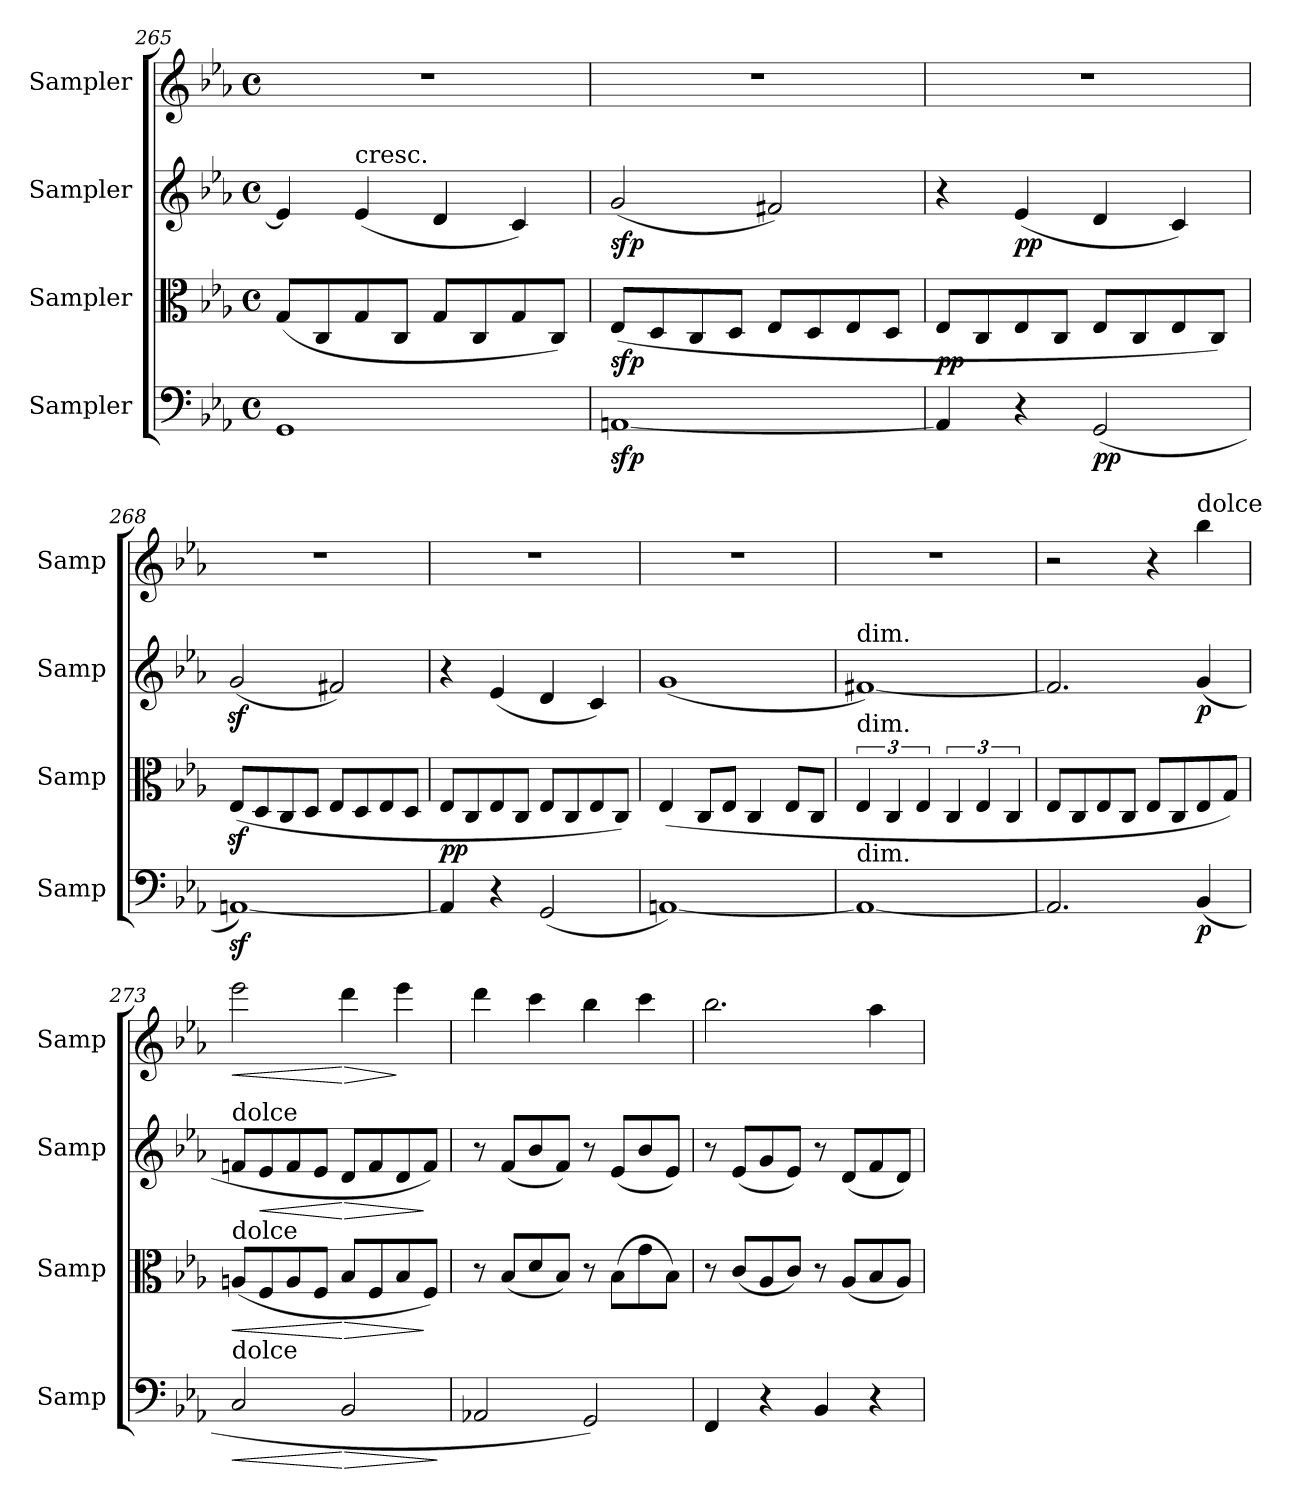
**kern	**dynam	**kern	**dynam	**kern	**dynam	**kern	**dynam
*part4	*part4	*part3	*part3	*part2	*part2	*part1	*part1
*staff4	*staff4	*staff3	*staff3	*staff2	*staff2	*staff1	*staff1
*I"Sampler	*	*I"Sampler	*	*I"Sampler	*	*I"Sampler	*
*I'Samp	*	*I'Samp	*	*I'Samp	*	*I'Samp	*
!!LO:LB:g=z
*clefF4	*	*clefC3	*	*clefG2	*	*clefG2	*
*k[b-e-a-]	*	*k[b-e-a-]	*	*k[b-e-a-]	*	*k[b-e-a-]	*
*M4/4	*	*M4/4	*	*M4/4	*	*M4/4	*
*met(c)	*	*met(c)	*	*met(c)	*	*met(c)	*
=265	=265	=265	=265	=265	=265	=265	=265
1GG	.	(8G/L	.	4e-/]	.	1r	.
.	.	8C/	.	.	.	.	.
!	!	!	!	!LO:TX:a:t=cresc.	!	!	!
.	.	8G/	.	(4e-/	.	.	.
.	.	8C/J	.	.	.	.	.
.	.	8G/L	.	4d/	.	.	.
.	.	8C/	.	.	.	.	.
.	.	8G/	.	4c/)	.	.	.
.	.	8C/J)	.	.	.	.	.
=266	=266	=266	=266	=266	=266	=266	=266
!	!LO:DY:b	!	!LO:DY:b	!	!LO:DY:b	!	!
[1AAn	sfp	(8E-/L	sfp	(2g/	sfp	1r	.
.	.	8D/	.	.	.	.	.
.	.	8C/	.	.	.	.	.
.	.	8D/J	.	.	.	.	.
.	.	8E-/L	.	2f#X/)	.	.	.
.	.	8D/	.	.	.	.	.
.	.	8E-/	.	.	.	.	.
.	.	8D/J	.	.	.	.	.
=267	=267	=267	=267	=267	=267	=267	=267
!	!	!	!LO:DY:b	!	!	!	!
4AA/]	.	8E-/L	pp	4r	.	1r	.
.	.	8C/	.	.	.	.	.
!	!	!	!	!	!LO:DY:b	!	!
4r	.	8E-/	.	(4e-/	pp	.	.
.	.	8C/J	.	.	.	.	.
!	!LO:DY:b	!	!	!	!	!	!
(2GG/	pp	8E-/L	.	4d/	.	.	.
.	.	8C/	.	.	.	.	.
.	.	8E-/	.	4c/)	.	.	.
.	.	8C/J)	.	.	.	.	.
=268	=268	=268	=268	=268	=268	=268	=268
[1AAnz<)	.	(8E-z</L	.	(2gz</	.	1r	.
.	.	8D/	.	.	.	.	.
.	.	8C/	.	.	.	.	.
.	.	8D/J	.	.	.	.	.
.	.	8E-/L	.	2f#X/)	.	.	.
.	.	8D/	.	.	.	.	.
.	.	8E-/	.	.	.	.	.
.	.	8D/J	.	.	.	.	.
=269	=269	=269	=269	=269	=269	=269	=269
!	!	!	!LO:DY:b	!	!	!	!
4AA/]	.	8E-/L	pp	4r	.	1r	.
.	.	8C/	.	.	.	.	.
4r	.	8E-/	.	(4e-/	.	.	.
.	.	8C/J	.	.	.	.	.
(2GG/	.	8E-/L	.	4d/	.	.	.
.	.	8C/	.	.	.	.	.
.	.	8E-/	.	4c/)	.	.	.
.	.	8C/J)	.	.	.	.	.
=270	=270	=270	=270	=270	=270	=270	=270
[1AAn)	.	(4E-/	.	(1g	.	1r	.
.	.	8C/L	.	.	.	.	.
.	.	8E-/J	.	.	.	.	.
.	.	4C/	.	.	.	.	.
.	.	8E-/L	.	.	.	.	.
.	.	8C/J	.	.	.	.	.
=271	=271	=271	=271	=271	=271	=271	=271
!	!	!	!	!LO:TX:a:t=dim.	!	!	!
!	!	!LO:TX:a:t=dim.	!	!	!	!	!
!LO:TX:a:t=dim.	!	!	!	!	!	!	!
1AA_	.	6E-/	.	[1f#X)	.	1r	.
.	.	6C/	.	.	.	.	.
.	.	6E-/	.	.	.	.	.
.	.	6C/	.	.	.	.	.
.	.	6E-/	.	.	.	.	.
.	.	6C/	.	.	.	.	.
=272	=272	=272	=272	=272	=272	=272	=272
2.AA/]	.	8E-/L	.	2.f#/]	.	2r	.
.	.	8C/	.	.	.	.	.
.	.	8E-/	.	.	.	.	.
.	.	8C/J	.	.	.	.	.
.	.	8E-/L	.	.	.	4r	.
.	.	8C/	.	.	.	.	.
!	!	!	!	!	!	!LO:TX:a:t=dolce	!
!	!LO:DY:b	!	!	!	!LO:DY:b	!	!
(4BB-/	p	8E-/	.	(4g/	p	4bb-\	.
.	.	8G/J)	.	.	.	.	.
=273	=273	=273	=273	=273	=273	=273	=273
!	!	!	!	!LO:TX:a:t=dolce	!	!	!
!	!	!LO:TX:a:t=dolce	!	!	!	!	!
!LO:TX:a:t=dolce	!	!	!	!	!	!	!
!	!LO:HP:b	!	!LO:HP:b	!	!	!	!LO:HP:b
2C/	<	(8An/L	<	8fn/L	.	2eee-\	<
!	!	!	!	!	!LO:HP:b	!	!
.	.	8F/	.	8e-/	<	.	.
.	.	8A/	.	8f/	.	.	.
.	.	8F/J	.	8e-/J	.	.	.
!	!LO:HP:n=1:b	!	!LO:HP:n=1:b	!	!LO:HP:n=1:b	!	!LO:HP:n=1:b
2BB-/	[ >	8B-/L	[ >	8d/L	[ >	4ddd\	[ >
.	.	8F/	.	8f/	.	.	.
.	.	8B-/	.	8d/	.	4eee-\	]
.	.	8F/J)	]	8f/J)	]	.	.
.	]	.	.	.	.	.	.
!!LO:PB:g=z
=274	=274	=274	=274	=274	=274	=274	=274
2AA-X/	.	8r	.	8r	.	4ddd\	.
.	.	(8B-/L	.	(8f/L	.	.	.
.	.	8d/	.	8b-/	.	4ccc\	.
.	.	8B-/J)	.	8f/J)	.	.	.
2GG/)	.	8r	.	8r	.	4bb-\	.
.	.	(8B-\L	.	(8e-/L	.	.	.
.	.	8g\	.	8b-/	.	4ccc\	.
.	.	8B-\J)	.	8e-/J)	.	.	.
=275	=275	=275	=275	=275	=275	=275	=275
4FF/	.	8r	.	8r	.	2.bb-\	.
.	.	(8c/L	.	(8e-/L	.	.	.
4r	.	8A-/	.	8g/	.	.	.
.	.	8c/J)	.	8e-/J)	.	.	.
4BB-/	.	8r	.	8r	.	.	.
.	.	(8A-/L	.	(8d/L	.	.	.
4r	.	8B-/	.	8f/	.	4aa-\	.
.	.	8A-/J)	.	8d/J)	.	.	.
=	=	=	=	=	=	=	=
*-	*-	*-	*-	*-	*-	*-	*-
